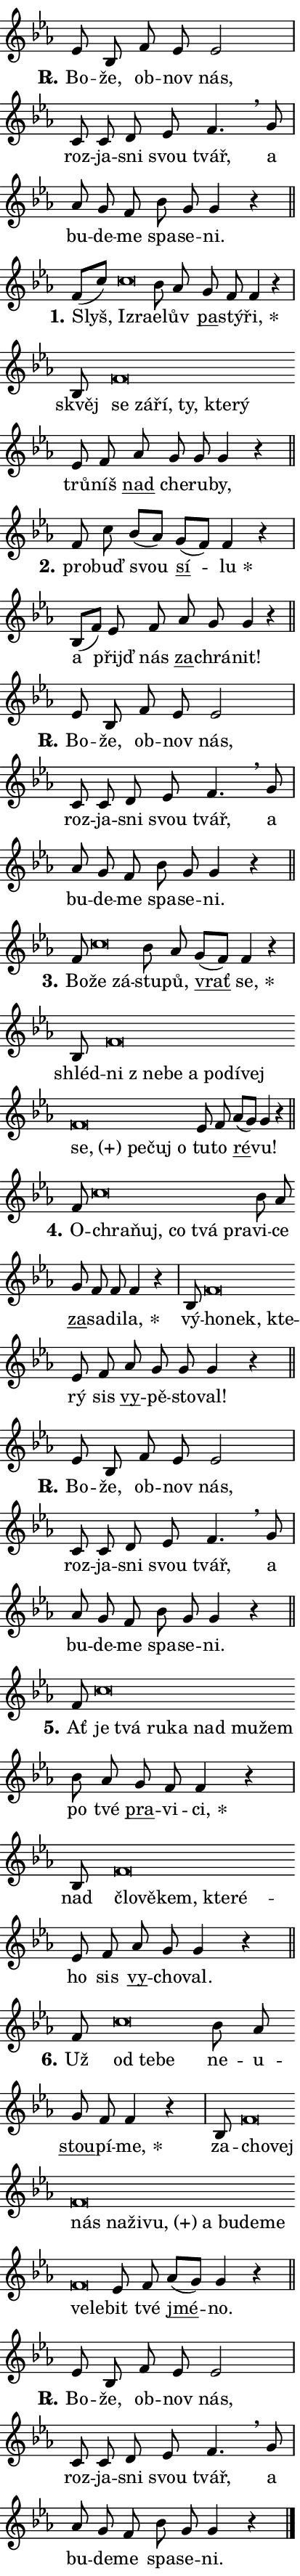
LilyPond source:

\version "2.24.0"
\header { tagline = "" }
\paper {
  indent = 0\cm
  top-margin = 0\cm
  right-margin = 0.13\cm % to fit lyric hyphens
  bottom-margin = 0\cm
  left-margin = 0\cm
  paper-width = 7\cm
  page-breaking = #ly:one-page-breaking
  system-system-spacing.basic-distance = #11
  score-system-spacing.basic-distance = #11
  ragged-last = ##f
}


%% Author: Thomas Morley
%% https://lists.gnu.org/archive/html/lilypond-user/2020-05/msg00002.html
#(define (line-position grob)
"Returns position of @var[grob} in current system:
   @code{'start}, if at first time-step
   @code{'end}, if at last time-step
   @code{'middle} otherwise
"
  (let* ((col (ly:item-get-column grob))
         (ln (ly:grob-object col 'left-neighbor))
         (rn (ly:grob-object col 'right-neighbor))
         (col-to-check-left (if (ly:grob? ln) ln col))
         (col-to-check-right (if (ly:grob? rn) rn col))
         (break-dir-left
           (and
             (ly:grob-property col-to-check-left 'non-musical #f)
             (ly:item-break-dir col-to-check-left)))
         (break-dir-right
           (and
             (ly:grob-property col-to-check-right 'non-musical #f)
             (ly:item-break-dir col-to-check-right))))
        (cond ((eqv? 1 break-dir-left) 'start)
              ((eqv? -1 break-dir-right) 'end)
              (else 'middle))))

#(define (tranparent-at-line-position vctor)
  (lambda (grob)
  "Relying on @code{line-position} select the relevant enry from @var{vctor}.
Used to determine transparency,"
    (case (line-position grob)
      ((end) (not (vector-ref vctor 0)))
      ((middle) (not (vector-ref vctor 1)))
      ((start) (not (vector-ref vctor 2))))))

noteHeadBreakVisibility =
#(define-music-function (break-visibility)(vector?)
"Makes @code{NoteHead}s transparent relying on @var{break-visibility}"
#{
  \override NoteHead.transparent =
    #(tranparent-at-line-position break-visibility)
#})

#(define delete-ledgers-for-transparent-note-heads
  (lambda (grob)
    "Reads whether a @code{NoteHead} is transparent.
If so this @code{NoteHead} is removed from @code{'note-heads} from
@var{grob}, which is supposed to be @code{LedgerLineSpanner}.
As a result ledgers are not printed for this @code{NoteHead}"
    (let* ((nhds-array (ly:grob-object grob 'note-heads))
           (nhds-list
             (if (ly:grob-array? nhds-array)
                 (ly:grob-array->list nhds-array)
                 '()))
           ;; Relies on the transparent-property being done before
           ;; Staff.LedgerLineSpanner.after-line-breaking is executed.
           ;; This is fragile ...
           (to-keep
             (remove
               (lambda (nhd)
                 (ly:grob-property nhd 'transparent #f))
               nhds-list)))
      ;; TODO find a better method to iterate over grob-arrays, similiar
      ;; to filter/remove etc for lists
      ;; For now rebuilt from scratch
      (set! (ly:grob-object grob 'note-heads)  '())
      (for-each
        (lambda (nhd)
          (ly:pointer-group-interface::add-grob grob 'note-heads nhd))
        to-keep))))

squashNotes = {
  \override NoteHead.X-extent = #'(-0.2 . 0.2)
  \override NoteHead.Y-extent = #'(-0.75 . 0)
  \override NoteHead.stencil =
    #(lambda (grob)
       (let ((pos (ly:grob-property grob 'staff-position)))
         (begin
           (if (< pos -7) (display "ERROR: Lower brevis then expected\n") (display "OK: Expected brevis position\n"))
           (if (<= pos -6) ly:text-interface::print ly:note-head::print))))
}
unSquashNotes = {
  \revert NoteHead.X-extent
  \revert NoteHead.Y-extent
  \revert NoteHead.stencil
}

hideNotes = \noteHeadBreakVisibility #begin-of-line-visible
unHideNotes = \noteHeadBreakVisibility #all-visible

% work-around for resetting accidentals
% https://lilypond.org/doc/v2.23/Documentation/notation/displaying-rhythms#unmetered-music
cadenzaMeasure = {
  \cadenzaOff
  \partial 1024 s1024
  \cadenzaOn
}

#(define-markup-command (accent layout props text) (markup?)
  "Underline accented syllable"
  (interpret-markup layout props
    #{\markup \override #'(offset . 4.3) \underline { #text }#}))

responsum = \markup \concat {
  "R" \hspace #-1.05 \path #0.1 #'((moveto 0 0.07) (lineto 0.9 0.8)) \hspace #0.05 "."
}

spaceSize = #0.6828661417322834 % exact space size for TeX Gyre Schola

\layout {
  \context {
    \Staff
    \remove "Time_signature_engraver"
    \override LedgerLineSpanner.after-line-breaking = #delete-ledgers-for-transparent-note-heads
  }
  \context {
    \Lyrics {
      \override LyricSpace.minimum-distance = \spaceSize
      \override LyricText.font-name = #"TeX Gyre Schola"
      \override LyricText.font-size = 1
      \override StanzaNumber.font-name = #"TeX Gyre Schola Bold"
      \override StanzaNumber.font-size = 1
    }
  }
  \context {
    \Score 
    \override NoteHead.text =
      #(lambda (grob) 
        (let ((pos (ly:grob-property grob 'staff-position)))
          #{\markup {
            \combine
              \halign #-0.55 \raise #(if (= pos -6) 0 0.5) \override #'(thickness . 2) \draw-line #'(3.2 . 0)
              \musicglyph "noteheads.sM1"
          }#}))
  }
}

% magnetic-lyrics.ily
%
%   written by
%     Jean Abou Samra <jean@abou-samra.fr>
%     Werner Lemberg <wl@gnu.org>
%
%   adapted by
%     Jiri Hon <jiri.hon@gmail.com>
%
% Version 2022-Apr-15

% https://www.mail-archive.com/lilypond-user@gnu.org/msg149350.html

#(define (Left_hyphen_pointer_engraver context)
   "Collect syllable-hyphen-syllable occurrences in lyrics and store
them in properties.  This engraver only looks to the left.  For
example, if the lyrics input is @code{foo -- bar}, it does the
following.

@itemize @bullet
@item
Set the @code{text} property of the @code{LyricHyphen} grob between
@q{foo} and @q{bar} to @code{foo}.

@item
Set the @code{left-hyphen} property of the @code{LyricText} grob with
text @q{foo} to the @code{LyricHyphen} grob between @q{foo} and
@q{bar}.
@end itemize

Use this auxiliary engraver in combination with the
@code{lyric-@/text::@/apply-@/magnetic-@/offset!} hook."
   (let ((hyphen #f)
         (text #f))
     (make-engraver
      (acknowledgers
       ((lyric-syllable-interface engraver grob source-engraver)
        (set! text grob)))
      (end-acknowledgers
       ((lyric-hyphen-interface engraver grob source-engraver)
        ;(when (not (grob::has-interface grob 'lyric-space-interface))
          (set! hyphen grob)));)
      ((stop-translation-timestep engraver)
       (when (and text hyphen)
         (ly:grob-set-object! text 'left-hyphen hyphen))
       (set! text #f)
       (set! hyphen #f)))))

#(define (lyric-text::apply-magnetic-offset! grob)
   "If the space between two syllables is less than the value in
property @code{LyricText@/.details@/.squash-threshold}, move the right
syllable to the left so that it gets concatenated with the left
syllable.

Use this function as a hook for
@code{LyricText@/.after-@/line-@/breaking} if the
@code{Left_@/hyphen_@/pointer_@/engraver} is active."
   (let ((hyphen (ly:grob-object grob 'left-hyphen #f)))
     (when hyphen
       (let ((left-text (ly:spanner-bound hyphen LEFT)))
         (when (grob::has-interface left-text 'lyric-syllable-interface)
           (let* ((common (ly:grob-common-refpoint grob left-text X))
                  (this-x-ext (ly:grob-extent grob common X))
                  (left-x-ext
                   (begin
                     ;; Trigger magnetism for left-text.
                     (ly:grob-property left-text 'after-line-breaking)
                     (ly:grob-extent left-text common X)))
                  ;; `delta` is the gap width between two syllables.
                  (delta (- (interval-start this-x-ext)
                            (interval-end left-x-ext)))
                  (details (ly:grob-property grob 'details))
                  (threshold (assoc-get 'squash-threshold details 0.2)))
             (when (< delta threshold)
               (let* (;; We have to manipulate the input text so that
                      ;; ligatures crossing syllable boundaries are not
                      ;; disabled.  For languages based on the Latin
                      ;; script this is essentially a beautification.
                      ;; However, for non-Western scripts it can be a
                      ;; necessity.
                      (lt (ly:grob-property left-text 'text))
                      (rt (ly:grob-property grob 'text))
                      (is-space (grob::has-interface hyphen 'lyric-space-interface))
                      (space (if is-space " " ""))
                      (extra-delta (if is-space spaceSize 0))
                      ;; Append new syllable.
                      (ltrt-space (if (and (string? lt) (string? rt))
                                (string-append lt space rt)
                                (make-concat-markup (list lt space rt))))
                      ;; Right-align `ltrt` to the right side.
                      (ltrt-space-markup (grob-interpret-markup
                               grob
                               (make-translate-markup
                                (cons (interval-length this-x-ext) 0)
                                (make-right-align-markup ltrt-space)))))
                 (begin
                   ;; Don't print `left-text`.
                   (ly:grob-set-property! left-text 'stencil #f)
                   ;; Set text and stencil (which holds all collected
                   ;; syllables so far) and shift it to the left.
                   (ly:grob-set-property! grob 'text ltrt-space)
                   (ly:grob-set-property! grob 'stencil ltrt-space-markup)
                   (ly:grob-translate-axis! grob (- (- delta extra-delta)) X))))))))))


#(define (lyric-hyphen::displace-bounds-first grob)
   ;; Make very sure this callback isn't triggered too early.
   (let ((left (ly:spanner-bound grob LEFT))
         (right (ly:spanner-bound grob RIGHT)))
     (ly:grob-property left 'after-line-breaking)
     (ly:grob-property right 'after-line-breaking)
     (ly:lyric-hyphen::print grob)))

squashThreshold = #0.4

\layout {
  \context {
    \Lyrics
    \consists #Left_hyphen_pointer_engraver
    \override LyricText.after-line-breaking =
      #lyric-text::apply-magnetic-offset!
    \override LyricHyphen.stencil = #lyric-hyphen::displace-bounds-first
    \override LyricText.details.squash-threshold = \squashThreshold
    \override LyricHyphen.minimum-distance = 0
    \override LyricHyphen.minimum-length = \squashThreshold
  }
}

squashText = \override LyricText.details.squash-threshold = 9999
unSquashText = \override LyricText.details.squash-threshold = \squashThreshold

leftText = \override LyricText.self-alignment-X = #LEFT
unLeftText = \revert LyricText.self-alignment-X

starOffset = #(lambda (grob) 
                (let ((x_offset (ly:self-alignment-interface::aligned-on-x-parent grob)))
                  (if (= x_offset 0) 0 (+ x_offset 1.2))))

star = #(define-music-function (syllable)(string?)
"Append star separator at the end of a syllable"
#{
  \once \override LyricText.X-offset = #starOffset
  \lyricmode { \markup {
    #syllable
    \override #'((font-name . "TeX Gyre Schola Bold")) \hspace #0.2 \lower #0.65 \larger "*"
  } }
#})

starAccent = #(define-music-function (syllable)(string?)
"Append star separator at the end of a syllable and make accent"
#{
  \once \override LyricText.X-offset = #starOffset
  \lyricmode { \markup {
    \accent #syllable
    \override #'((font-name . "TeX Gyre Schola Bold")) \hspace #0.2 \lower #0.65 \larger "*"
  } }
#})

breath = #(define-music-function (syllable)(string?)
"Append breathing indicator at the end of a syllable"
#{
  \lyricmode { \markup { #syllable "+" } }
#})

optionalBreath = #(define-music-function (syllable)(string?)
"Append optional breathing indicator at the end of a syllable"
#{
  \lyricmode { \markup { #syllable "(+)" } }
#})


\score {
    <<
        \new Voice = "melody" { \cadenzaOn \key es \major \relative { es'8 bes f' es es2 \cadenzaMeasure \bar "|" c8 c d es \bar "" f4. \breathe g8 \cadenzaMeasure \bar "|" as g f \bar "" bes g g4 r \cadenzaMeasure \bar "||" \break } }
        \new Lyrics \lyricsto "melody" { \lyricmode { \set stanza = \responsum
Bo -- že, ob -- nov nás, roz -- ja -- sni svou tvář, a bu -- de -- me spa -- se -- ni. } }
    >>
    \layout {}
}

\score {
    <<
        \new Voice = "melody" { \cadenzaOn \key es \major \relative { f'8[( c')] \squashNotes c\breve*1/16 \hideNotes \breve*1/16 \bar "" \unHideNotes \unSquashNotes bes8 as \bar "" g f f4 r \cadenzaMeasure \bar "|" bes,8 \squashNotes f'\breve*1/16 \hideNotes \breve*1/16 \bar "" \breve*1/16 \bar "" \breve*1/16 \bar "" \breve*1/16 \breve*1/16 \bar "" \unHideNotes \unSquashNotes es8 f \bar "" as g g g4 r \cadenzaMeasure \bar "||" \break } }
        \new Lyrics \lyricsto "melody" { \lyricmode { \set stanza = "1."
Slyš, \leftText Iz -- \squashText ra -- \unLeftText \unSquashText e -- lův \markup \accent pa -- stý -- \star ři, skvěj \leftText se \squashText zá -- ří, ty, kte -- rý \unLeftText \unSquashText trů -- níš \markup \accent nad che -- ru -- by, } }
    >>
    \layout {}
}

\score {
    <<
        \new Voice = "melody" { \cadenzaOn \key es \major \relative { f'8 c' bes8[( as)] \bar "" g[( f)] f4 r \cadenzaMeasure \bar "|" bes,8[( f')] es8 f \bar "" as g g4 r \cadenzaMeasure \bar "||" \break } }
        \new Lyrics \lyricsto "melody" { \lyricmode { \set stanza = "2."
pro -- buď svou \markup \accent sí -- \star lu a přijď nás \markup \accent za -- chrá -- nit! } }
    >>
    \layout {}
}

\score {
    <<
        \new Voice = "melody" { \cadenzaOn \key es \major \relative { es'8 bes f' es es2 \cadenzaMeasure \bar "|" c8 c d es \bar "" f4. \breathe g8 \cadenzaMeasure \bar "|" as g f \bar "" bes g g4 r \cadenzaMeasure \bar "||" \break } }
        \new Lyrics \lyricsto "melody" { \lyricmode { \set stanza = \responsum
Bo -- že, ob -- nov nás, roz -- ja -- sni svou tvář, a bu -- de -- me spa -- se -- ni. } }
    >>
    \layout {}
}

\score {
    <<
        \new Voice = "melody" { \cadenzaOn \key es \major \relative { f'8 \squashNotes c'\breve*1/16 \hideNotes \breve*1/16 \bar "" \unHideNotes \unSquashNotes bes8 as \bar "" g[( f)] f4 r \cadenzaMeasure \bar "|" bes,8 \squashNotes f'\breve*1/16 \hideNotes \breve*1/16 \bar "" \breve*1/16 \bar "" \breve*1/16 \bar "" \breve*1/16 \bar "" \breve*1/16 \bar "" \breve*1/16 \bar "" \breve*1/16 \bar "" \breve*1/16 \bar "" \breve*1/16 \breve*1/16 \bar "" \unHideNotes \unSquashNotes es8 f \bar "" as[( g)] g4 r \cadenzaMeasure \bar "||" \break } }
        \new Lyrics \lyricsto "melody" { \lyricmode { \set stanza = "3."
Bo -- \leftText že \squashText zá -- \unLeftText \unSquashText stu -- pů, \markup \accent vrať \star se, shléd -- \leftText ni \squashText "z ne" -- be a po -- dí -- vej \optionalBreath se, pe -- čuj o \unLeftText \unSquashText tu -- to \markup \accent ré -- vu! } }
    >>
    \layout {}
}

\score {
    <<
        \new Voice = "melody" { \cadenzaOn \key es \major \relative { f'8 \squashNotes c'\breve*1/16 \hideNotes \breve*1/16 \bar "" \breve*1/16 \bar "" \breve*1/16 \breve*1/16 \bar "" \unHideNotes \unSquashNotes bes8 as \bar "" g f f f4 r \cadenzaMeasure \bar "|" bes,8 \squashNotes f'\breve*1/16 \hideNotes \breve*1/16 \breve*1/16 \bar "" \unHideNotes \unSquashNotes es8 f \bar "" as g g g4 r \cadenzaMeasure \bar "||" \break } }
        \new Lyrics \lyricsto "melody" { \lyricmode { \set stanza = "4."
O -- \leftText chra -- \squashText ňuj, co tvá pra -- \unLeftText \unSquashText vi -- ce \markup \accent za -- sa -- di -- \star la, vý -- \leftText ho -- \squashText nek, kte -- \unLeftText \unSquashText rý sis \markup \accent vy -- pě -- sto -- val! } }
    >>
    \layout {}
}

\score {
    <<
        \new Voice = "melody" { \cadenzaOn \key es \major \relative { es'8 bes f' es es2 \cadenzaMeasure \bar "|" c8 c d es \bar "" f4. \breathe g8 \cadenzaMeasure \bar "|" as g f \bar "" bes g g4 r \cadenzaMeasure \bar "||" \break } }
        \new Lyrics \lyricsto "melody" { \lyricmode { \set stanza = \responsum
Bo -- že, ob -- nov nás, roz -- ja -- sni svou tvář, a bu -- de -- me spa -- se -- ni. } }
    >>
    \layout {}
}

\score {
    <<
        \new Voice = "melody" { \cadenzaOn \key es \major \relative { f'8 \squashNotes c'\breve*1/16 \hideNotes \breve*1/16 \bar "" \breve*1/16 \bar "" \breve*1/16 \bar "" \breve*1/16 \bar "" \breve*1/16 \breve*1/16 \bar "" \unHideNotes \unSquashNotes bes8 as \bar "" g f f4 r \cadenzaMeasure \bar "|" bes,8 \squashNotes f'\breve*1/16 \hideNotes \breve*1/16 \bar "" \breve*1/16 \bar "" \breve*1/16 \breve*1/16 \bar "" \unHideNotes \unSquashNotes es8 f \bar "" as g g4 r \cadenzaMeasure \bar "||" \break } }
        \new Lyrics \lyricsto "melody" { \lyricmode { \set stanza = "5."
Ať \leftText je \squashText tvá ru -- ka nad mu -- žem \unLeftText \unSquashText po tvé \markup \accent pra -- vi -- \star ci, nad \leftText člo -- \squashText vě -- kem, kte -- ré -- \unLeftText \unSquashText ho sis \markup \accent vy -- cho -- val. } }
    >>
    \layout {}
}

\score {
    <<
        \new Voice = "melody" { \cadenzaOn \key es \major \relative { f'8 \squashNotes c'\breve*1/16 \hideNotes \breve*1/16 \breve*1/16 \bar "" \unHideNotes \unSquashNotes bes8 as \bar "" g f f4 r \cadenzaMeasure \bar "|" bes,8 \squashNotes f'\breve*1/16 \hideNotes \breve*1/16 \bar "" \breve*1/16 \bar "" \breve*1/16 \bar "" \breve*1/16 \bar "" \breve*1/16 \bar "" \breve*1/16 \bar "" \breve*1/16 \bar "" \breve*1/16 \bar "" \breve*1/16 \bar "" \breve*1/16 \breve*1/16 \bar "" \unHideNotes \unSquashNotes es8 f \bar "" as[( g)] g4 r \cadenzaMeasure \bar "||" \break } }
        \new Lyrics \lyricsto "melody" { \lyricmode { \set stanza = "6."
Už \leftText od \squashText te -- be \unLeftText \unSquashText ne -- u -- \markup \accent stou -- pí -- \star me, za -- \leftText cho -- \squashText vej nás na -- ži -- \optionalBreath vu, a bu -- de -- me ve -- le -- \unLeftText \unSquashText bit tvé \markup \accent jmé -- no. } }
    >>
    \layout {}
}

\score {
    <<
        \new Voice = "melody" { \cadenzaOn \key es \major \relative { es'8 bes f' es es2 \cadenzaMeasure \bar "|" c8 c d es \bar "" f4. \breathe g8 \cadenzaMeasure \bar "|" as g f \bar "" bes g g4 r \cadenzaMeasure \bar "||" \break } \bar "|." }
        \new Lyrics \lyricsto "melody" { \lyricmode { \set stanza = \responsum
Bo -- že, ob -- nov nás, roz -- ja -- sni svou tvář, a bu -- de -- me spa -- se -- ni. } }
    >>
    \layout {}
}
